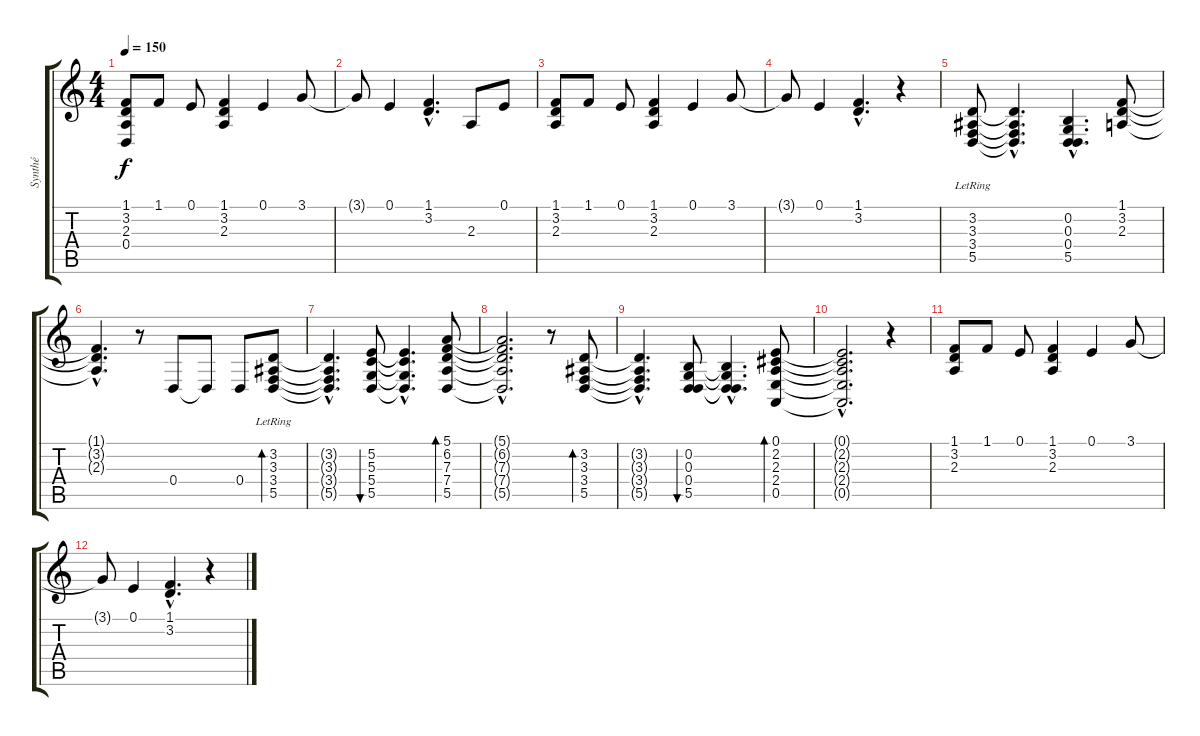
\track ("Synthé" "Synthé") {instrument pad3polysynth}
\staff {score tabs}
\tuning (E4 B3 G3 D3 A2 E2) {hide}
\ts (4 4)
\tempo 150
\clef g2
\ks c
(1.1 3.2 2.3 0.4).8{dy f} 1.1.8 0.1.8 (1.1 3.2 2.3).4 0.1.4 3.1.8 |
3.1{t}.8 0.1.4 (1.1{hac} 3.2{hac}).4{d} 2.3.8 0.1.8 |
(1.1 3.2 2.3).8 1.1.8 0.1.8 (1.1 3.2 2.3).4 0.1.4 3.1.8 |
3.1{t}.8 0.1.4 (1.1{hac} 3.2{hac}).4{d} r.4 |
(3.2 3.3 3.4 5.5{lr}).8 (3.2{hac t} 3.3{hac t} 3.4{hac t} 5.5{hac t}).4{d} (0.2{hac} 0.3{hac} 0.4{hac} 5.5{hac}).4{d} (1.1 3.2 2.3).8 |
(1.1{hac t} 3.2{hac t} 2.3{hac t}).4{d} r.8 0.4.8 0.4{t}.8 0.4.8 (3.2 3.3{lr} 3.4 5.5).8{bd 60} |
(3.2{hac t} 3.3{hac t} 3.4{hac t} 5.5{hac t}).4{d} (5.2 5.3 5.4 5.5).8{bu 60} (5.2{hac t} 5.3{hac t} 5.4{hac t} 5.5{hac t}).4{d} (5.1 6.2 7.3 7.4 5.5).8{bd 60} |
(5.1{hac t} 6.2{hac t} 7.3{hac t} 7.4{hac t} 5.5{hac t}).2{d} r.8 (3.2 3.3 3.4 5.5).8{bd 60} |
(3.2{hac t} 3.3{hac t} 3.4{hac t} 5.5{hac t}).4{d} (0.2 0.3 0.4 5.5).8{bu 60} (0.2{hac t} 0.3{hac t} 0.4{hac t} 5.5{hac t}).4{d} (0.1 2.2 2.3 2.4 0.5).8{bd 60} |
(0.1{hac t} 2.2{hac t} 2.3{hac t} 2.4{hac t} 0.5{hac t}).2{d} r.4 |
(1.1 3.2 2.3).8 1.1.8 0.1.8 (1.1 3.2 2.3).4 0.1.4 3.1.8 |
3.1{t}.8 0.1.4 (1.1{hac} 3.2{hac}).4{d} r.4
